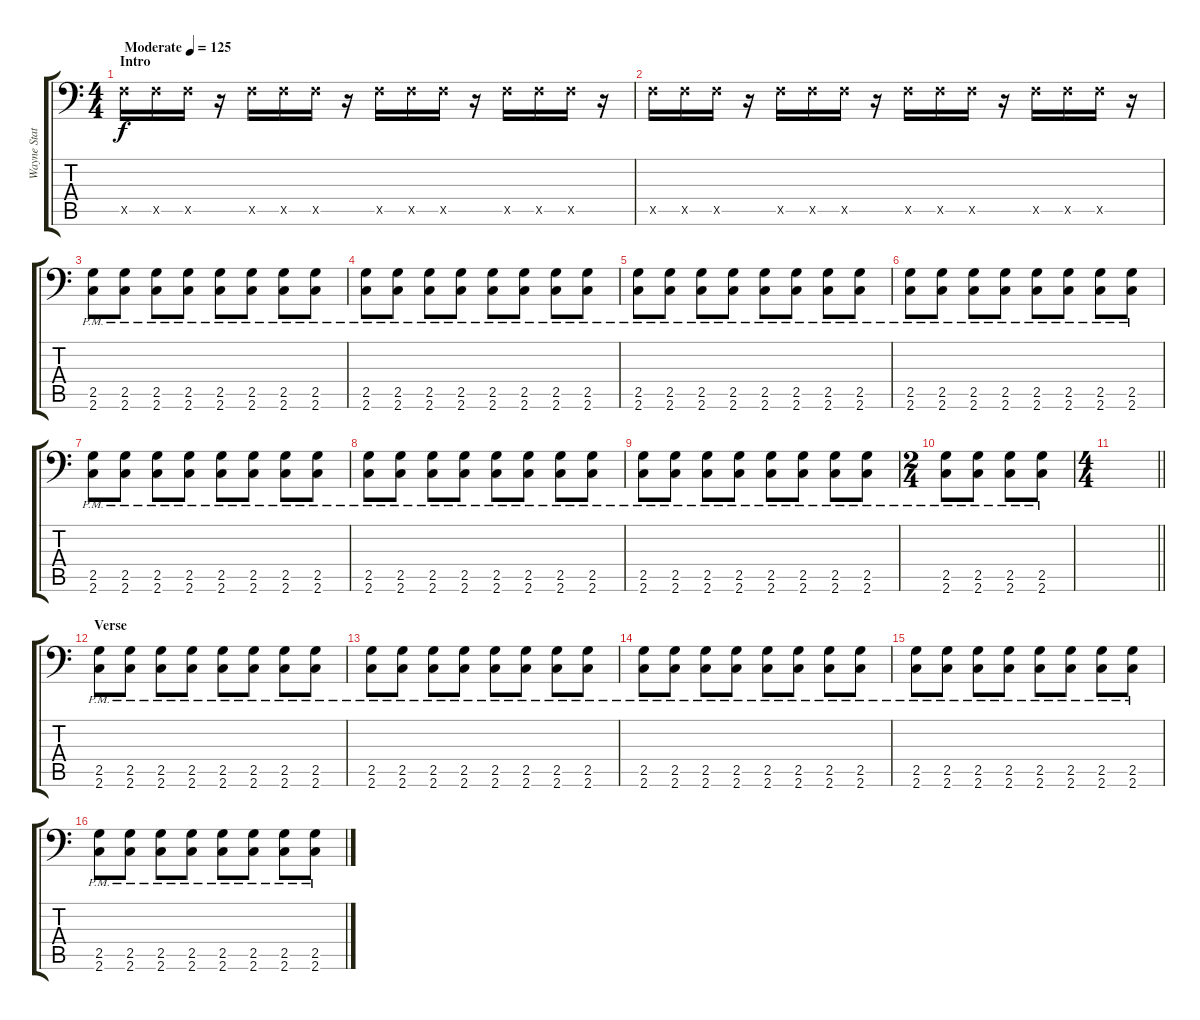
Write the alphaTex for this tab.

\track ("Wayne Static" "Wayne Stat") {instrument distortionguitar}
\staff {score tabs}
\tuning (C4 G3 Eb3 Bb2 F2 Bb1) {hide}
\ts (4 4)
\section ("" "Intro")
\tempo (125 "Moderate")
\clef f4
\ks c
0.5{x}.16{dy f instrument distortionguitar} 0.5{x}.16 0.5{x}.16 r.16 0.5{x}.16 0.5{x}.16 0.5{x}.16 r.16 0.5{x}.16 0.5{x}.16 0.5{x}.16 r.16 0.5{x}.16 0.5{x}.16 0.5{x}.16 r.16 |
0.5{x}.16 0.5{x}.16 0.5{x}.16 r.16 0.5{x}.16 0.5{x}.16 0.5{x}.16 r.16 0.5{x}.16 0.5{x}.16 0.5{x}.16 r.16 0.5{x}.16 0.5{x}.16 0.5{x}.16 r.16 |
(2.5{pm} 2.6{pm}).8 (2.5{pm} 2.6{pm}).8 (2.5{pm} 2.6{pm}).8 (2.5{pm} 2.6{pm}).8 (2.5{pm} 2.6{pm}).8 (2.5{pm} 2.6{pm}).8 (2.5{pm} 2.6{pm}).8 (2.5{pm} 2.6{pm}).8 |
(2.5{pm} 2.6{pm}).8 (2.5{pm} 2.6{pm}).8 (2.5{pm} 2.6{pm}).8 (2.5{pm} 2.6{pm}).8 (2.5{pm} 2.6{pm}).8 (2.5{pm} 2.6{pm}).8 (2.5{pm} 2.6{pm}).8 (2.5{pm} 2.6{pm}).8 |
(2.5{pm} 2.6{pm}).8 (2.5{pm} 2.6{pm}).8 (2.5{pm} 2.6{pm}).8 (2.5{pm} 2.6{pm}).8 (2.5{pm} 2.6{pm}).8 (2.5{pm} 2.6{pm}).8 (2.5{pm} 2.6{pm}).8 (2.5{pm} 2.6{pm}).8 |
(2.5{pm} 2.6{pm}).8 (2.5{pm} 2.6{pm}).8 (2.5{pm} 2.6{pm}).8 (2.5{pm} 2.6{pm}).8 (2.5{pm} 2.6{pm}).8 (2.5{pm} 2.6{pm}).8 (2.5{pm} 2.6{pm}).8 (2.5{pm} 2.6{pm}).8 |
(2.5{pm} 2.6{pm}).8 (2.5{pm} 2.6{pm}).8 (2.5{pm} 2.6{pm}).8 (2.5{pm} 2.6{pm}).8 (2.5{pm} 2.6{pm}).8 (2.5{pm} 2.6{pm}).8 (2.5{pm} 2.6{pm}).8 (2.5{pm} 2.6{pm}).8 |
(2.5{pm} 2.6{pm}).8 (2.5{pm} 2.6{pm}).8 (2.5{pm} 2.6{pm}).8 (2.5{pm} 2.6{pm}).8 (2.5{pm} 2.6{pm}).8 (2.5{pm} 2.6{pm}).8 (2.5{pm} 2.6{pm}).8 (2.5{pm} 2.6{pm}).8 |
(2.5{pm} 2.6{pm}).8 (2.5{pm} 2.6{pm}).8 (2.5{pm} 2.6{pm}).8 (2.5{pm} 2.6{pm}).8 (2.5{pm} 2.6{pm}).8 (2.5{pm} 2.6{pm}).8 (2.5{pm} 2.6{pm}).8 (2.5{pm} 2.6{pm}).8 |
\ts (2 4)
(2.5{pm} 2.6{pm}).8 (2.5{pm} 2.6{pm}).8 (2.5{pm} 2.6{pm}).8 (2.5{pm} 2.6{pm}).8 |
\ts (4 4)
\barLineRight lightlight
|
\section ("" "Verse")
(2.5{pm} 2.6{pm}).8 (2.5{pm} 2.6{pm}).8 (2.5{pm} 2.6{pm}).8 (2.5{pm} 2.6{pm}).8 (2.5{pm} 2.6{pm}).8 (2.5{pm} 2.6{pm}).8 (2.5{pm} 2.6{pm}).8 (2.5{pm} 2.6{pm}).8 |
(2.5{pm} 2.6{pm}).8 (2.5{pm} 2.6{pm}).8 (2.5{pm} 2.6{pm}).8 (2.5{pm} 2.6{pm}).8 (2.5{pm} 2.6{pm}).8 (2.5{pm} 2.6{pm}).8 (2.5{pm} 2.6{pm}).8 (2.5{pm} 2.6{pm}).8 |
(2.5{pm} 2.6{pm}).8 (2.5{pm} 2.6{pm}).8 (2.5{pm} 2.6{pm}).8 (2.5{pm} 2.6{pm}).8 (2.5{pm} 2.6{pm}).8 (2.5{pm} 2.6{pm}).8 (2.5{pm} 2.6{pm}).8 (2.5{pm} 2.6{pm}).8 |
(2.5{pm} 2.6{pm}).8 (2.5{pm} 2.6{pm}).8 (2.5{pm} 2.6{pm}).8 (2.5{pm} 2.6{pm}).8 (2.5{pm} 2.6{pm}).8 (2.5{pm} 2.6{pm}).8 (2.5{pm} 2.6{pm}).8 (2.5{pm} 2.6{pm}).8 |
(2.5{pm} 2.6{pm}).8 (2.5{pm} 2.6{pm}).8 (2.5{pm} 2.6{pm}).8 (2.5{pm} 2.6{pm}).8 (2.5{pm} 2.6{pm}).8 (2.5{pm} 2.6{pm}).8 (2.5{pm} 2.6{pm}).8 (2.5{pm} 2.6{pm}).8
